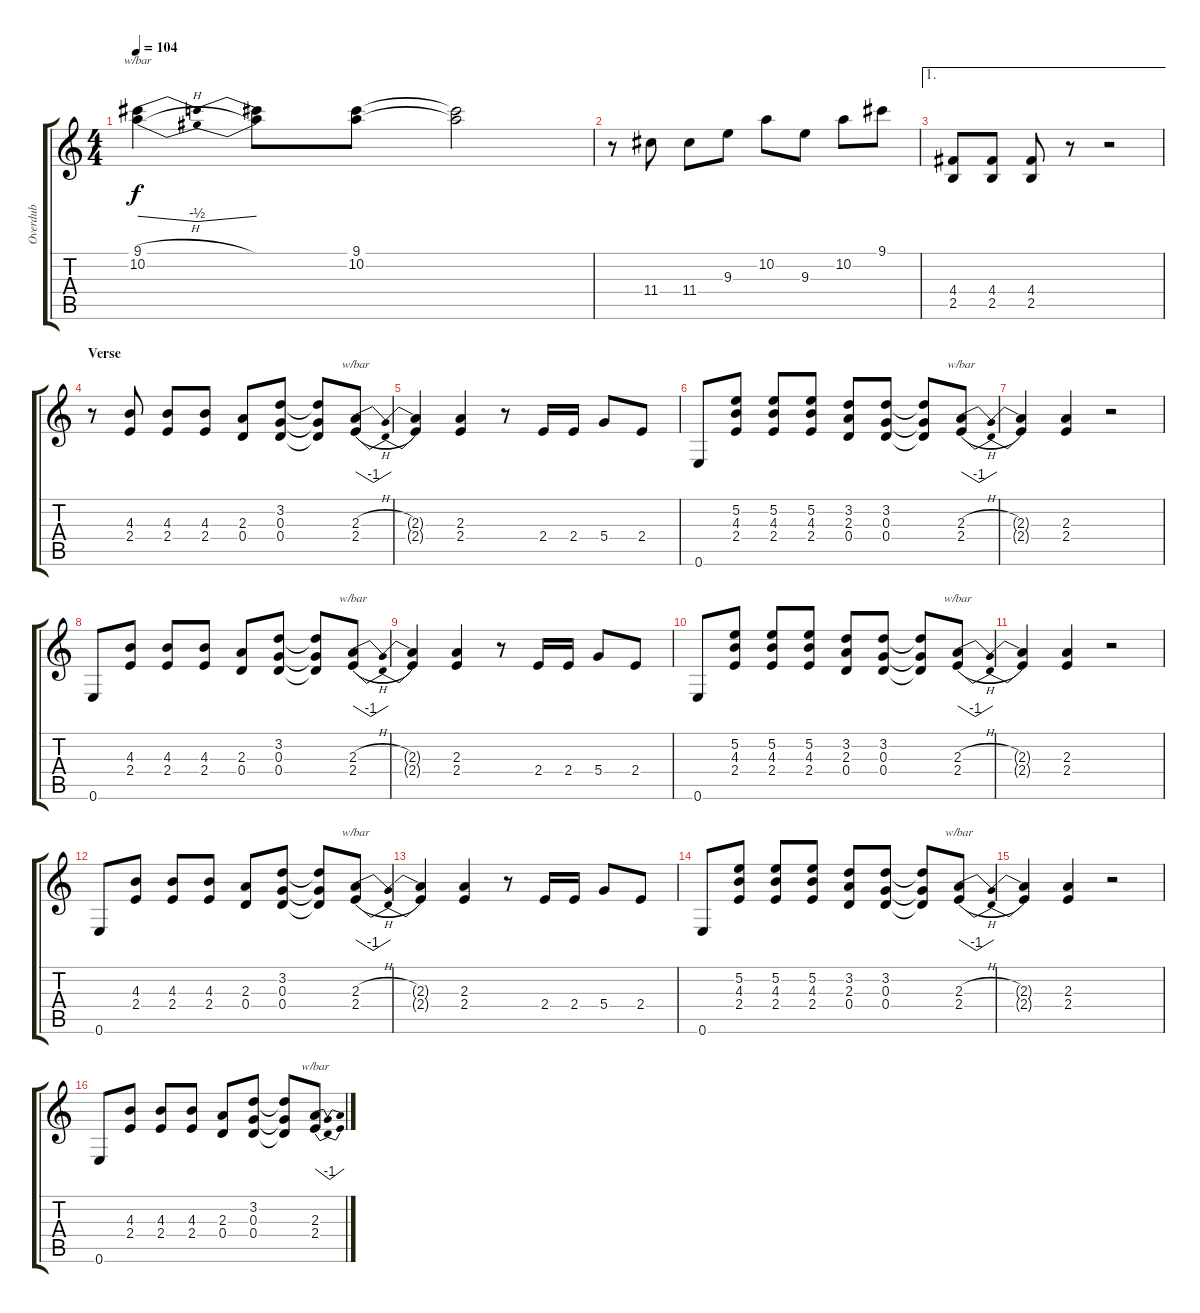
\track ("Overdub" "Overdub") {instrument fretlessbass}
\staff {score tabs}
\tuning (E4 B3 G3 D3 A2 E2) {hide}
\ts (4 4)
\tempo 104
\clef g2
\ks c
(9.1{h} 10.2{h}).4{tbe (dip default 0 0 30 -2 60 0) dy f} (9.1{t} 10.2{t}).8 (9.1 10.2).8 (9.1{t} 10.2{t}).2 |
r.8 11.4.8 11.4.8 9.3.8 10.2.8 9.3.8 10.2.8 9.1.8 |
\ae 1
(4.4 2.5).8 (4.4 2.5).8 (4.4 2.5).8 r.8 r.2 |
\section ("" "Verse")
r.8 (4.3 2.4).8 (4.3 2.4).8 (4.3 2.4).8 (2.3 0.4).8 (3.2 0.3 0.4).8 (3.2{t} 0.3{t} 0.4{t}).8 (2.3{h} 2.4{h}).8{tbe (dip default 0 0 30 -4 60 0)} |
(2.3{t} 2.4{t}).4 (2.3 2.4).4 r.8 2.4.16 2.4.16 5.4.8 2.4.8 |
0.6.8 (5.2 4.3 2.4).8 (5.2 4.3 2.4).8 (5.2 4.3 2.4).8 (3.2 2.3 0.4).8 (3.2 0.3 0.4).8 (3.2{t} 0.3{t} 0.4{t}).8 (2.3{h} 2.4{h}).8{tbe (dip default 0 0 30 -4 60 0)} |
(2.3{t} 2.4{t}).4 (2.3 2.4).4 r.2 |
0.6.8 (4.3 2.4).8 (4.3 2.4).8 (4.3 2.4).8 (2.3 0.4).8 (3.2 0.3 0.4).8 (3.2{t} 0.3{t} 0.4{t}).8 (2.3{h} 2.4{h}).8{tbe (dip default 0 0 30 -4 60 0)} |
(2.3{t} 2.4{t}).4 (2.3 2.4).4 r.8 2.4.16 2.4.16 5.4.8 2.4.8 |
0.6.8 (5.2 4.3 2.4).8 (5.2 4.3 2.4).8 (5.2 4.3 2.4).8 (3.2 2.3 0.4).8 (3.2 0.3 0.4).8 (3.2{t} 0.3{t} 0.4{t}).8 (2.3{h} 2.4{h}).8{tbe (dip default 0 0 30 -4 60 0)} |
(2.3{t} 2.4{t}).4 (2.3 2.4).4 r.2 |
0.6.8 (4.3 2.4).8 (4.3 2.4).8 (4.3 2.4).8 (2.3 0.4).8 (3.2 0.3 0.4).8 (3.2{t} 0.3{t} 0.4{t}).8 (2.3{h} 2.4{h}).8{tbe (dip default 0 0 30 -4 60 0)} |
(2.3{t} 2.4{t}).4 (2.3 2.4).4 r.8 2.4.16 2.4.16 5.4.8 2.4.8 |
0.6.8 (5.2 4.3 2.4).8 (5.2 4.3 2.4).8 (5.2 4.3 2.4).8 (3.2 2.3 0.4).8 (3.2 0.3 0.4).8 (3.2{t} 0.3{t} 0.4{t}).8 (2.3{h} 2.4{h}).8{tbe (dip default 0 0 30 -4 60 0)} |
(2.3{t} 2.4{t}).4 (2.3 2.4).4 r.2 |
0.6.8 (4.3 2.4).8 (4.3 2.4).8 (4.3 2.4).8 (2.3 0.4).8 (3.2 0.3 0.4).8 (3.2{t} 0.3{t} 0.4{t}).8 (2.3{h} 2.4{h}).8{tbe (dip default 0 0 30 -4 60 0)}
